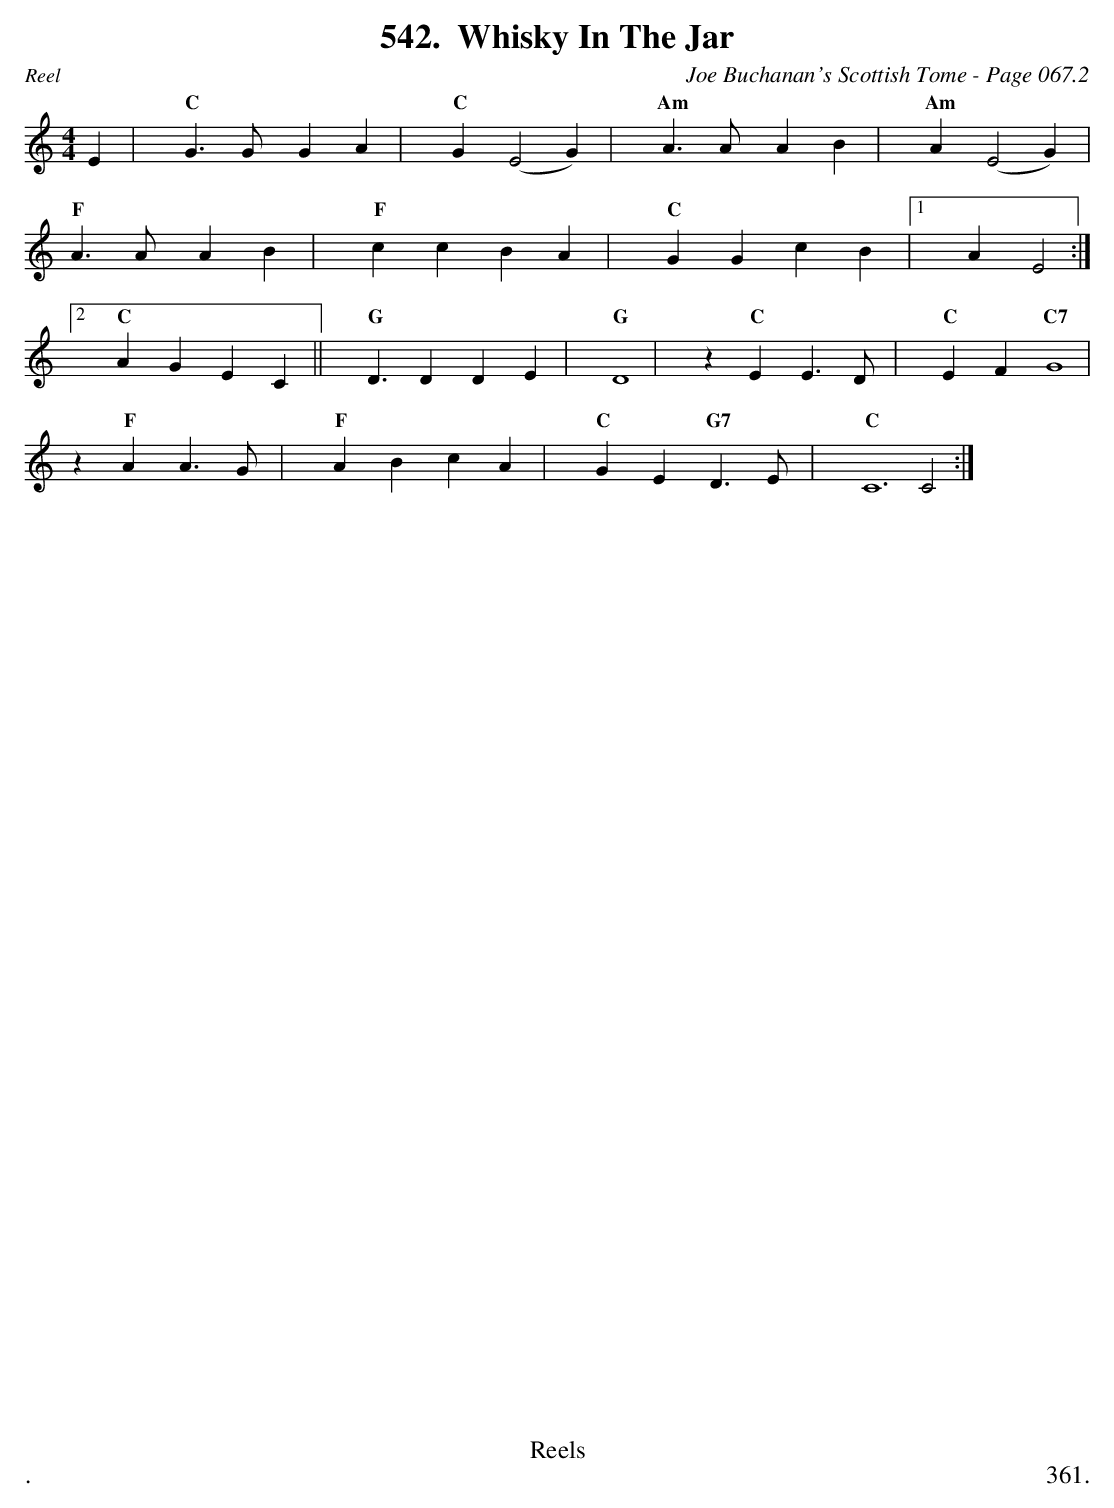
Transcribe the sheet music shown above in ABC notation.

X:1
T:Whisky In The Jar
C:Joe Buchanan's Scottish Tome - Page 067.2
L:1/4
M:4/4
K:Cmaj
E | "C"G>G GA | "C"G (E2 G) | "Am"A>A AB | "Am"A (E2 G) |
"F"A>A AB | "F"ccBA | "C"GG cB |1 A E2 :|2
"C"AGEC || "G"D3/2 D D E |"G"D4 |z "C"E E3/2 D/ | "C"E F "C7"G4 |
z "F"A A3/2 G/ | "F"A B c A | "C"G E "G7"D3/2 E/ | "C"C6 C2 :|
